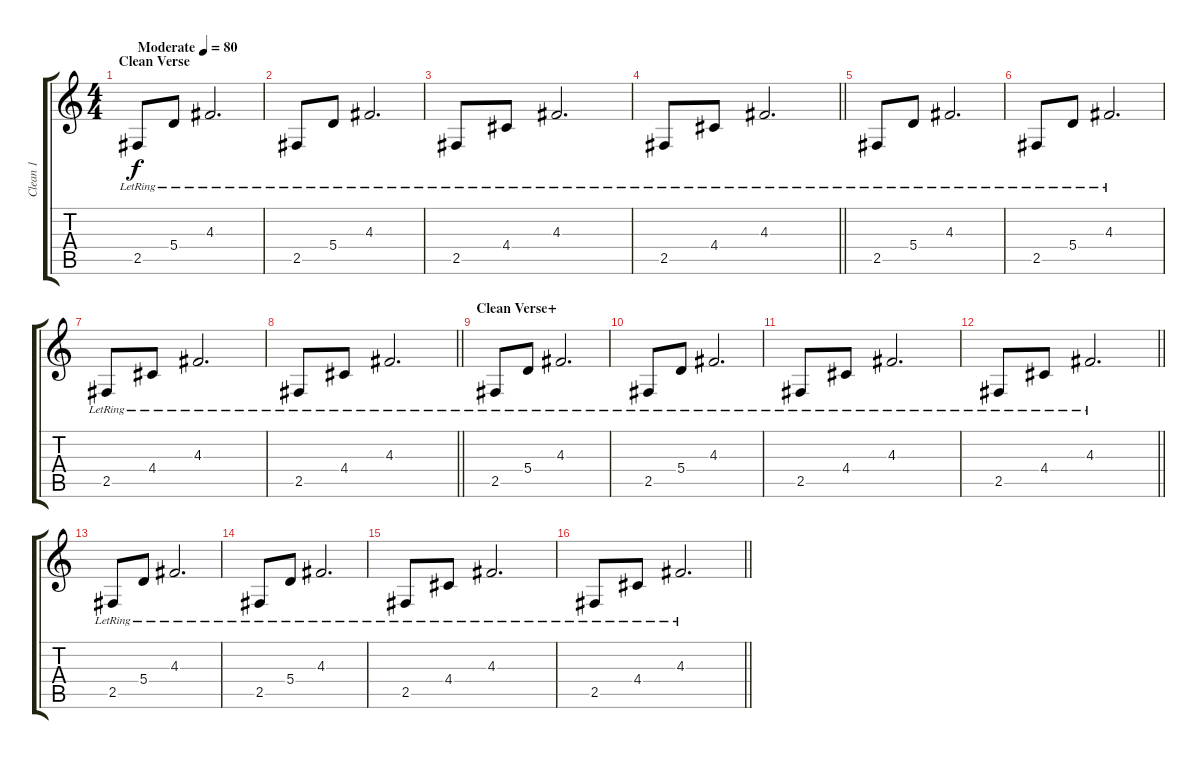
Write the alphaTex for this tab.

\track ("Clean 1" "Clean 1") {instrument electricguitarclean}
\staff {score tabs}
\tuning (B3 Gb3 D3 A2 E2 B1) {hide}
\ts (4 4)
\section ("" "Clean Verse")
\tempo (80 "Moderate")
\clef g2
\ks c
2.5{lr}.8{dy f instrument electricguitarclean} 5.4{lr}.8 4.3{lr}.2{d} |
2.5{lr}.8 5.4{lr}.8 4.3{lr}.2{d} |
2.5{lr}.8 4.4{lr}.8 4.3{lr}.2{d} |
\barLineRight lightlight
2.5{lr}.8 4.4{lr}.8 4.3{lr}.2{d} |
2.5{lr}.8 5.4{lr}.8 4.3{lr}.2{d} |
2.5{lr}.8 5.4{lr}.8 4.3{lr}.2{d} |
2.5{lr}.8 4.4{lr}.8 4.3{lr}.2{d} |
\barLineRight lightlight
2.5{lr}.8 4.4{lr}.8 4.3{lr}.2{d} |
\section ("" "Clean Verse+")
2.5{lr}.8 5.4{lr}.8 4.3{lr}.2{d} |
2.5{lr}.8 5.4{lr}.8 4.3{lr}.2{d} |
2.5{lr}.8 4.4{lr}.8 4.3{lr}.2{d} |
\barLineRight lightlight
2.5{lr}.8 4.4{lr}.8 4.3{lr}.2{d} |
2.5{lr}.8 5.4{lr}.8 4.3{lr}.2{d} |
2.5{lr}.8 5.4{lr}.8 4.3{lr}.2{d} |
2.5{lr}.8 4.4{lr}.8 4.3{lr}.2{d} |
\barLineRight lightlight
2.5{lr}.8 4.4{lr}.8 4.3{lr}.2{d}
